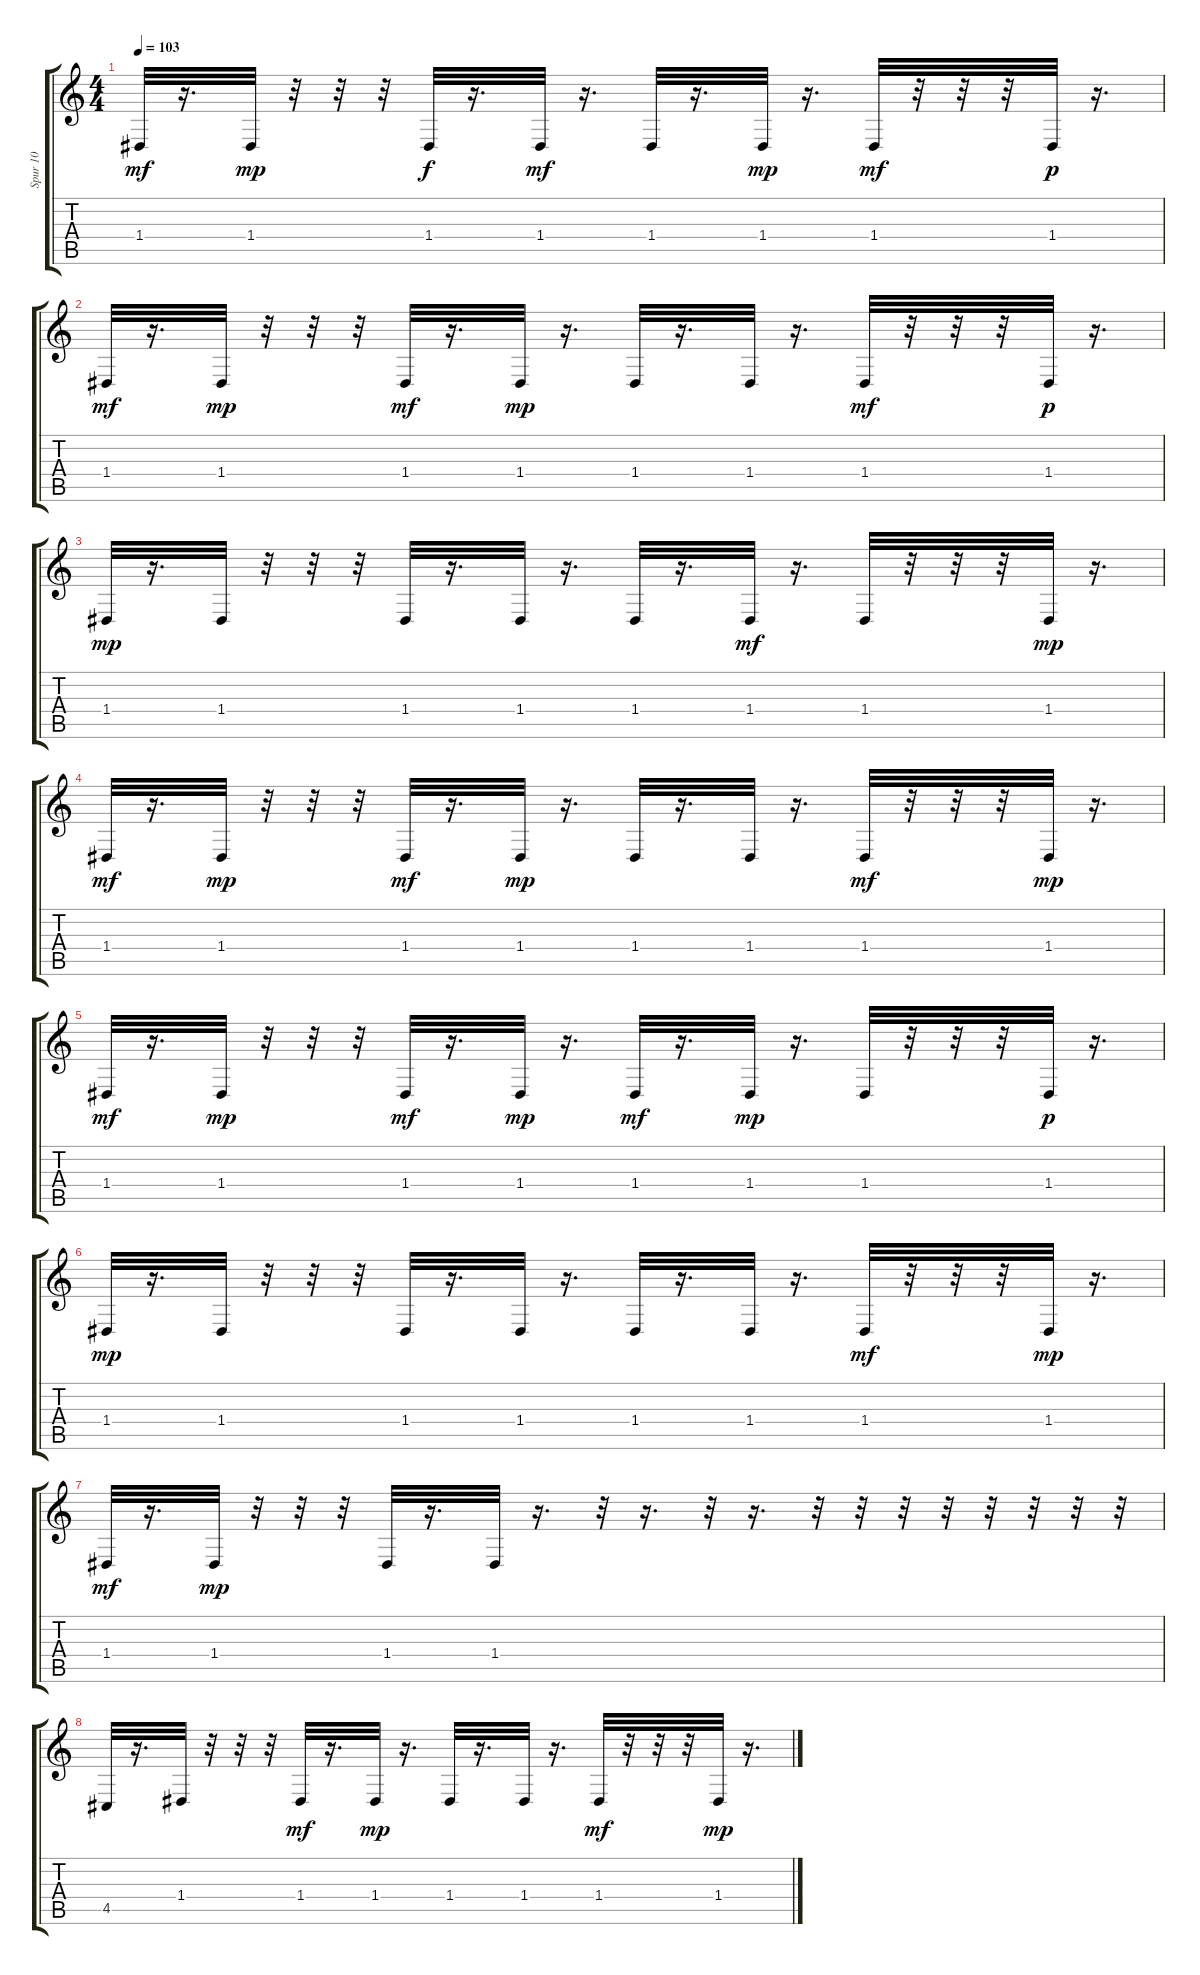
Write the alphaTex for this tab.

\track ("Spur 10" "Spur 10") {instrument electricpiano2}
\staff {score tabs}
\tuning (E4 B3 G3 D3 A2 E2) {hide}
\ts (4 4)
\tempo 103
\clef g2
\ks c
1.4.32{dy mf} r.16{d} 1.4.32{dy mp} r.32 r.32 r.32 1.4.32{dy f} r.16{d} 1.4.32{dy mf} r.16{d} 1.4.32 r.16{d} 1.4.32{dy mp} r.16{d} 1.4.32{dy mf} r.32 r.32 r.32 1.4.32{dy p} r.16{d} |
1.4.32{dy mf} r.16{d} 1.4.32{dy mp} r.32 r.32 r.32 1.4.32{dy mf} r.16{d} 1.4.32{dy mp} r.16{d} 1.4.32 r.16{d} 1.4.32 r.16{d} 1.4.32{dy mf} r.32 r.32 r.32 1.4.32{dy p} r.16{d} |
1.4.32{dy mp} r.16{d} 1.4.32 r.32 r.32 r.32 1.4.32 r.16{d} 1.4.32 r.16{d} 1.4.32 r.16{d} 1.4.32{dy mf} r.16{d} 1.4.32 r.32 r.32 r.32 1.4.32{dy mp} r.16{d} |
1.4.32{dy mf} r.16{d} 1.4.32{dy mp} r.32 r.32 r.32 1.4.32{dy mf} r.16{d} 1.4.32{dy mp} r.16{d} 1.4.32 r.16{d} 1.4.32 r.16{d} 1.4.32{dy mf} r.32 r.32 r.32 1.4.32{dy mp} r.16{d} |
1.4.32{dy mf} r.16{d} 1.4.32{dy mp} r.32 r.32 r.32 1.4.32{dy mf} r.16{d} 1.4.32{dy mp} r.16{d} 1.4.32{dy mf} r.16{d} 1.4.32{dy mp} r.16{d} 1.4.32 r.32 r.32 r.32 1.4.32{dy p} r.16{d} |
1.4.32{dy mp} r.16{d} 1.4.32 r.32 r.32 r.32 1.4.32 r.16{d} 1.4.32 r.16{d} 1.4.32 r.16{d} 1.4.32 r.16{d} 1.4.32{dy mf} r.32 r.32 r.32 1.4.32{dy mp} r.16{d} |
1.4.32{dy mf} r.16{d} 1.4.32{dy mp} r.32 r.32 r.32 1.4.32 r.16{d} 1.4.32 r.16{d} r.32 r.16{d} r.32 r.16{d} r.32 r.32 r.32 r.32 r.32 r.32 r.32 r.32 |
4.5.32 r.16{d} 1.4.32 r.32 r.32 r.32 1.4.32{dy mf} r.16{d} 1.4.32{dy mp} r.16{d} 1.4.32 r.16{d} 1.4.32 r.16{d} 1.4.32{dy mf} r.32 r.32 r.32 1.4.32{dy mp} r.16{d}
